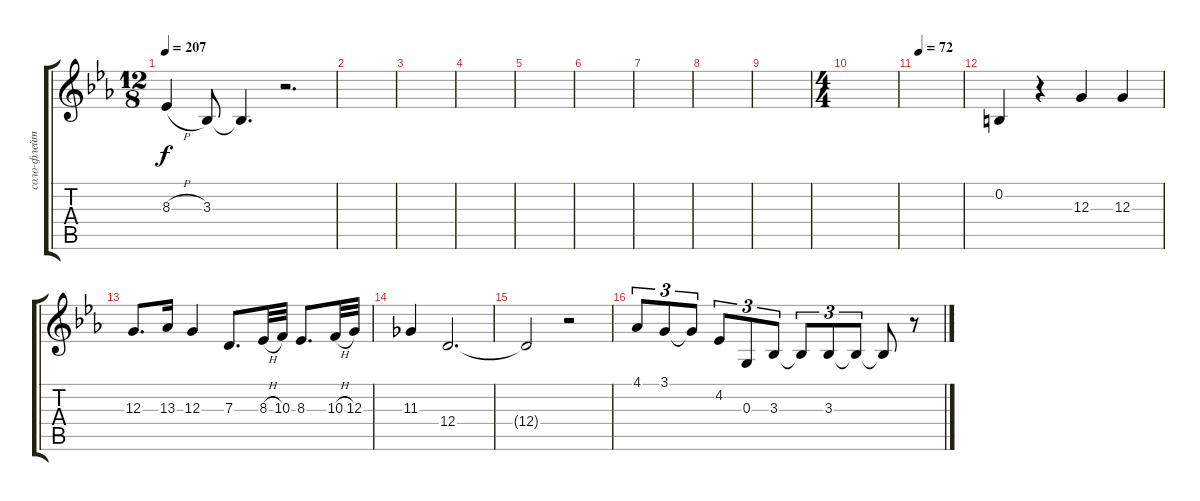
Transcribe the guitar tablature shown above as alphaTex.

\track ("соло-флейта" "соло-флейт") {instrument flute}
\staff {score tabs}
\tuning (E4 B3 G3 D3 A2 E2) {hide}
\ts (12 8)
\tempo 207
\clef g2
\ks eb
8.3{h}.4{dy f} 3.3.8 3.3{t}.4{d} r.2{d} |
|
|
|
|
|
|
|
|
\ts (4 4)
|
\tempo (72 0.0625)
|
0.2.4 r.4 12.3.4 12.3.4 |
12.3.8{d} 13.3.16 12.3.4 7.3.8{d} 8.3{h}.32 10.3.32 8.3.8{d} 10.3{h}.32 12.3.32 |
11.3.4 12.4.2{d} |
12.4{t}.2 r.2 |
4.1.8{tu (3 2)} 3.1.8{tu (3 2)} 3.1{t}.8{tu (3 2)} 4.2.8{tu (3 2)} 0.3.8{tu (3 2)} 3.3.8{tu (3 2)} 3.3{t}.8{tu (3 2)} 3.3.8{tu (3 2)} 3.3{t}.8{tu (3 2)} 3.3{t}.8 r.8
